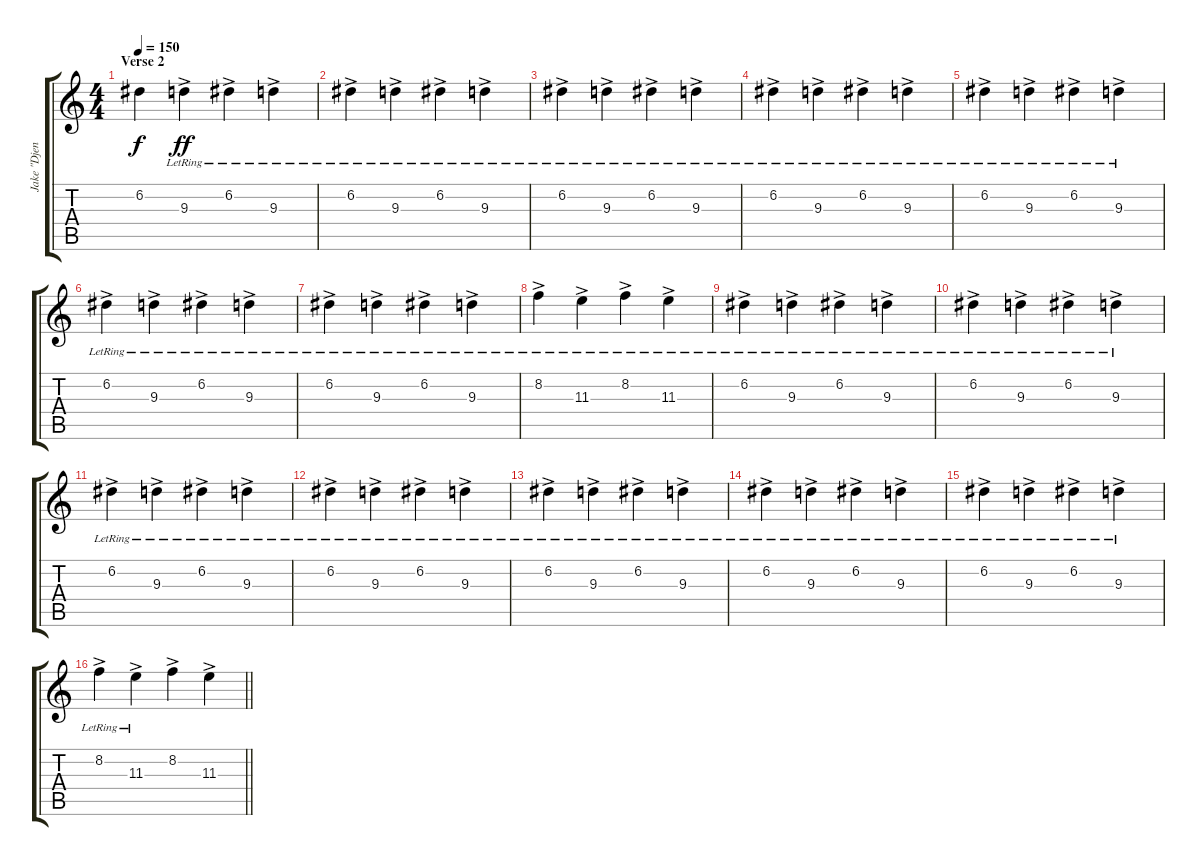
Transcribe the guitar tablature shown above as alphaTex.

\track ("Jake \"Djent Reznor\" Bowen" "Jake \"Djen") {instrument distortionguitar}
\staff {score tabs}
\tuning (D4 A3 F3 C3 G2 C2) {hide}
\ts (4 4)
\section ("" "Verse 2")
\tempo 150
\clef g2
\ks c
6.2{t}.4{dy f} 9.3{ac lr}.4{dy ff} 6.2{ac lr}.4 9.3{ac lr}.4 |
6.2{ac lr}.4 9.3{ac lr}.4 6.2{ac lr}.4 9.3{ac lr}.4 |
6.2{ac lr}.4 9.3{ac lr}.4 6.2{ac lr}.4 9.3{ac lr}.4 |
6.2{ac lr}.4 9.3{ac lr}.4 6.2{ac lr}.4 9.3{ac lr}.4 |
6.2{ac lr}.4 9.3{ac lr}.4 6.2{ac lr}.4 9.3{ac lr}.4 |
6.2{ac lr}.4 9.3{ac lr}.4 6.2{ac lr}.4 9.3{ac lr}.4 |
6.2{ac lr}.4 9.3{ac lr}.4 6.2{ac lr}.4 9.3{ac lr}.4 |
8.2{ac lr}.4 11.3{ac lr}.4 8.2{ac lr}.4 11.3{ac lr}.4 |
6.2{ac lr}.4 9.3{ac lr}.4 6.2{ac lr}.4 9.3{ac lr}.4 |
6.2{ac lr}.4 9.3{ac lr}.4 6.2{ac lr}.4 9.3{ac lr}.4 |
6.2{ac lr}.4 9.3{ac lr}.4 6.2{ac lr}.4 9.3{ac lr}.4 |
6.2{ac lr}.4 9.3{ac lr}.4 6.2{ac lr}.4 9.3{ac lr}.4 |
6.2{ac lr}.4 9.3{ac lr}.4 6.2{ac lr}.4 9.3{ac lr}.4 |
6.2{ac lr}.4 9.3{ac lr}.4 6.2{ac lr}.4 9.3{ac lr}.4 |
6.2{ac lr}.4 9.3{ac lr}.4 6.2{ac lr}.4 9.3{ac lr}.4 |
\barLineRight lightlight
8.2{ac lr}.4 11.3{ac lr}.4 8.2{ac}.4 11.3{ac}.4
